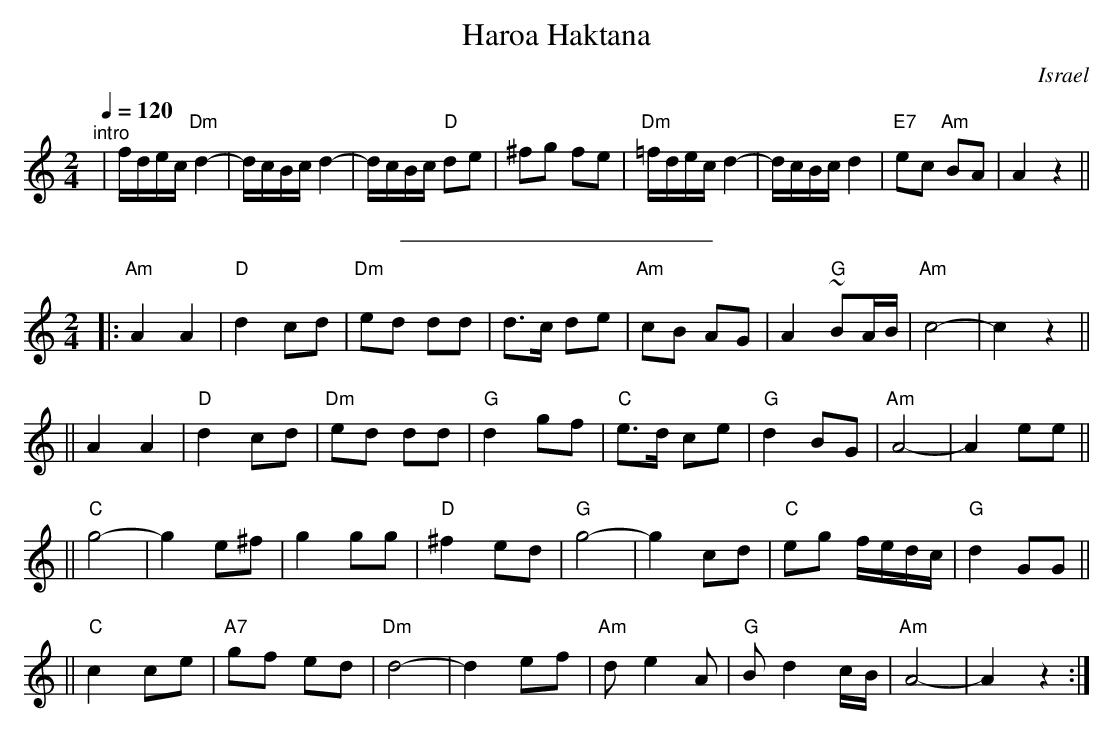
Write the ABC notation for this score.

X:1
T: Haroa Haktana
O: Israel
M: 2/4
L: 1/8
Q: 1/4=120
K: Am
"^intro"\
| f/d/e/c/ "Dm"d2- | d/c/B/c/ d2- | d/c/B/c/ "D"de | ^fg fe \
| "Dm"=f/d/e/c/ d2- | d/c/B/c/ d2 | "E7"ec "Am"BA | A2 z2 ||
%%sep 10 10 200
M: 2/4
L: 1/8
|:"Am"A2 A2 | "D"d2 cd |"Dm"ed dd |    d>c de | "Am"cB AG |    A2 "G"~BA/B/ |"Am"c4-         |    c2 z2 ||
||    A2 A2 | "D"d2 cd |"Dm"ed dd | "G"d2  gf | "C"e>d ce | "G"d2     BG    |"Am"A4-         |    A2 ee ||
|| "C"g4-   |   g2 e^f |    g2 gg | "D"^f2 ed | "G"g4-    |    g2     cd    | "C"eg f/e/d/c/ | "G"d2 GG ||
|| "C"c2 ce |"A7"gf ed |"Dm"d4-   |     d2 ef |"Am"d e2 A | "G"B d2   c/B/  |"Am"A4-         |    A2 z2 :|
